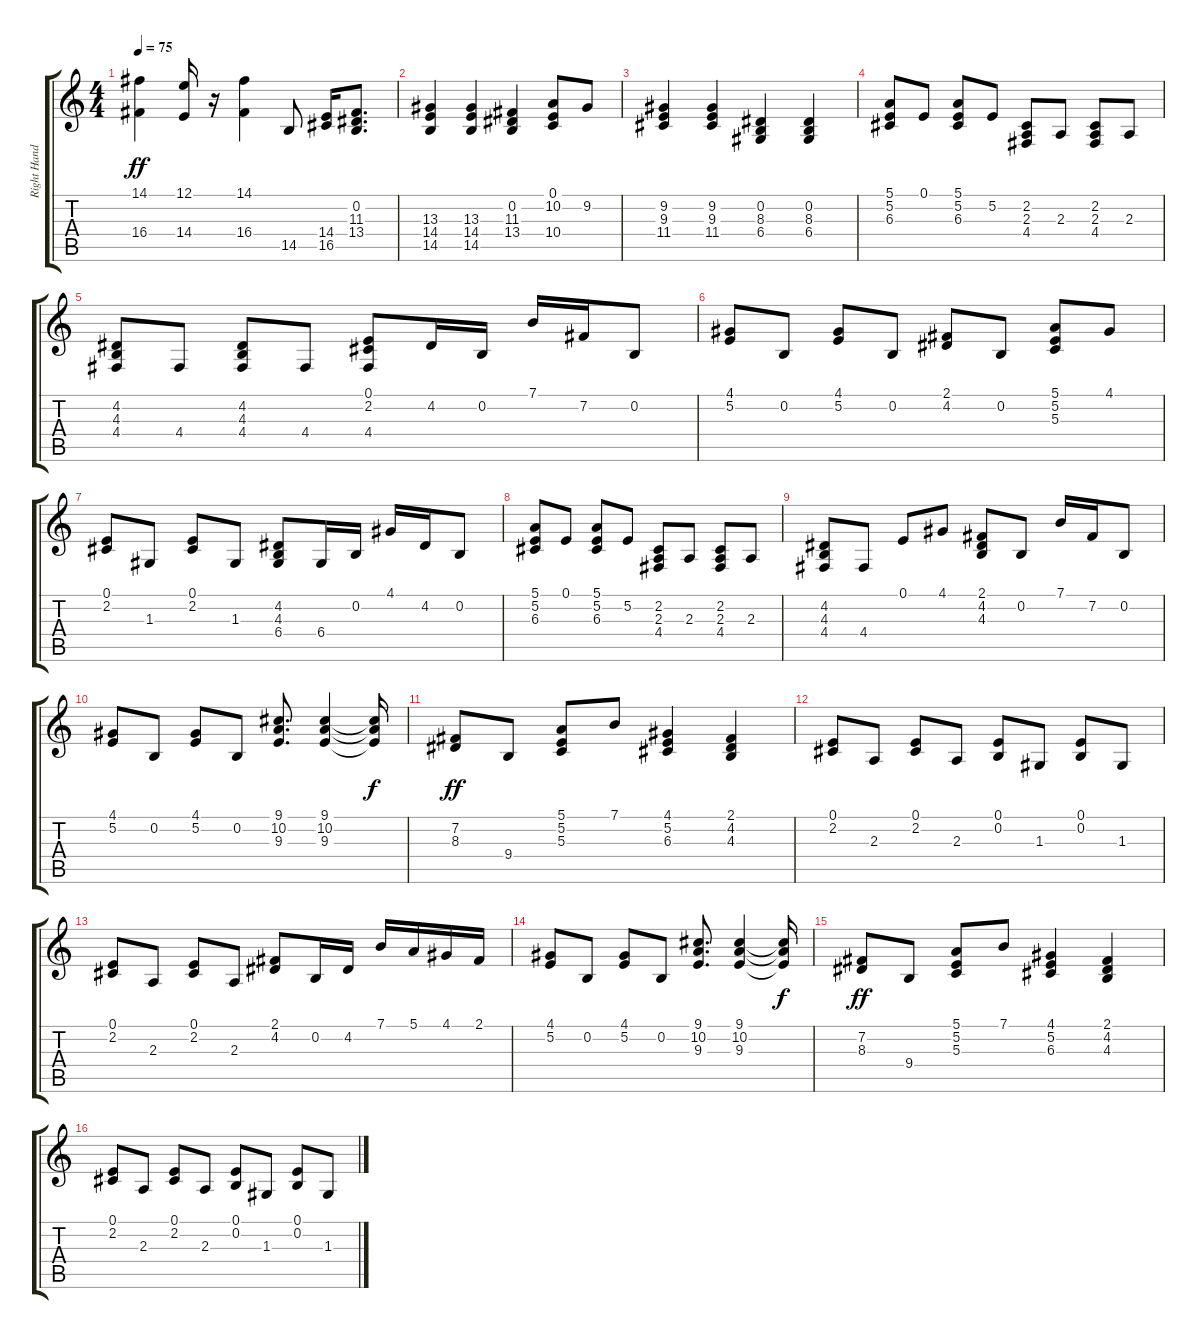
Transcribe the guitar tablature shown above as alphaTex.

\track ("Right Hand" "Right Hand") {instrument acousticgrandpiano}
\staff {score tabs}
\tuning (E4 B3 G3 D3 A2 E2) {hide}
\ts (4 4)
\tempo 75
\clef g2
\ks c
(14.1 16.4).4{dy ff} (12.1 14.4).16 r.16 (14.1 16.4).4 14.5.8 (14.4 16.5).16 (0.2 11.3 13.4).8{d} |
(13.3 14.4 14.5).4 (13.3 14.4 14.5).4 (0.2 11.3 13.4).4 (0.1 10.2 10.4).8 9.2.8 |
(9.2 9.3 11.4).4 (9.2 9.3 11.4).4 (0.2 8.3 6.4).4 (0.2 8.3 6.4).4 |
(5.1 5.2 6.3).8 0.1.8 (5.1 5.2 6.3).8 5.2.8 (2.2 2.3 4.4).8 2.3.8 (2.2 2.3 4.4).8 2.3.8 |
(4.2 4.3 4.4).8 4.4.8 (4.2 4.3 4.4).8 4.4.8 (0.1 2.2 4.4).8 4.2.16 0.2.16 7.1.16 7.2.16 0.2.8 |
(4.1 5.2).8 0.2.8 (4.1 5.2).8 0.2.8 (2.1 4.2).8 0.2.8 (5.1 5.2 5.3).8 4.1.8 |
(0.1 2.2).8 1.3.8 (0.1 2.2).8 1.3.8 (4.2 4.3 6.4).8 6.4.16 0.2.16 4.1.16 4.2.16 0.2.8 |
(5.1 5.2 6.3).8 0.1.8 (5.1 5.2 6.3).8 5.2.8 (2.2 2.3 4.4).8 2.3.8 (2.2 2.3 4.4).8 2.3.8 |
(4.2 4.3 4.4).8 4.4.8 0.1.8 4.1.8 (2.1 4.2 4.3).8 0.2.8 7.1.16 7.2.16 0.2.8 |
(4.1 5.2).8{volume 15} 0.2.8 (4.1 5.2).8 0.2.8 (9.1 10.2 9.3).8{d} (9.1 10.2 9.3).4 (9.1{t} 10.2{t} 9.3{t}).16{dy f} |
(7.2 8.3).8{dy ff} 9.4.8 (5.1 5.2 5.3).8 7.1.8 (4.1 5.2 6.3).4 (2.1 4.2 4.3).4 |
(0.1 2.2).8 2.3.8 (0.1 2.2).8 2.3.8 (0.1 0.2).8 1.3.8 (0.1 0.2).8 1.3.8 |
(0.1 2.2).8 2.3.8 (0.1 2.2).8 2.3.8 (2.1 4.2).8 0.2.16 4.2.16 7.1.16 5.1.16 4.1.16 2.1.16 |
(4.1 5.2).8 0.2.8 (4.1 5.2).8 0.2.8 (9.1 10.2 9.3).8{d} (9.1 10.2 9.3).4 (9.1{t} 10.2{t} 9.3{t}).16{dy f} |
(7.2 8.3).8{dy ff} 9.4.8 (5.1 5.2 5.3).8 7.1.8 (4.1 5.2 6.3).4 (2.1 4.2 4.3).4 |
(0.1 2.2).8 2.3.8 (0.1 2.2).8 2.3.8 (0.1 0.2).8 1.3.8 (0.1 0.2).8 1.3.8
